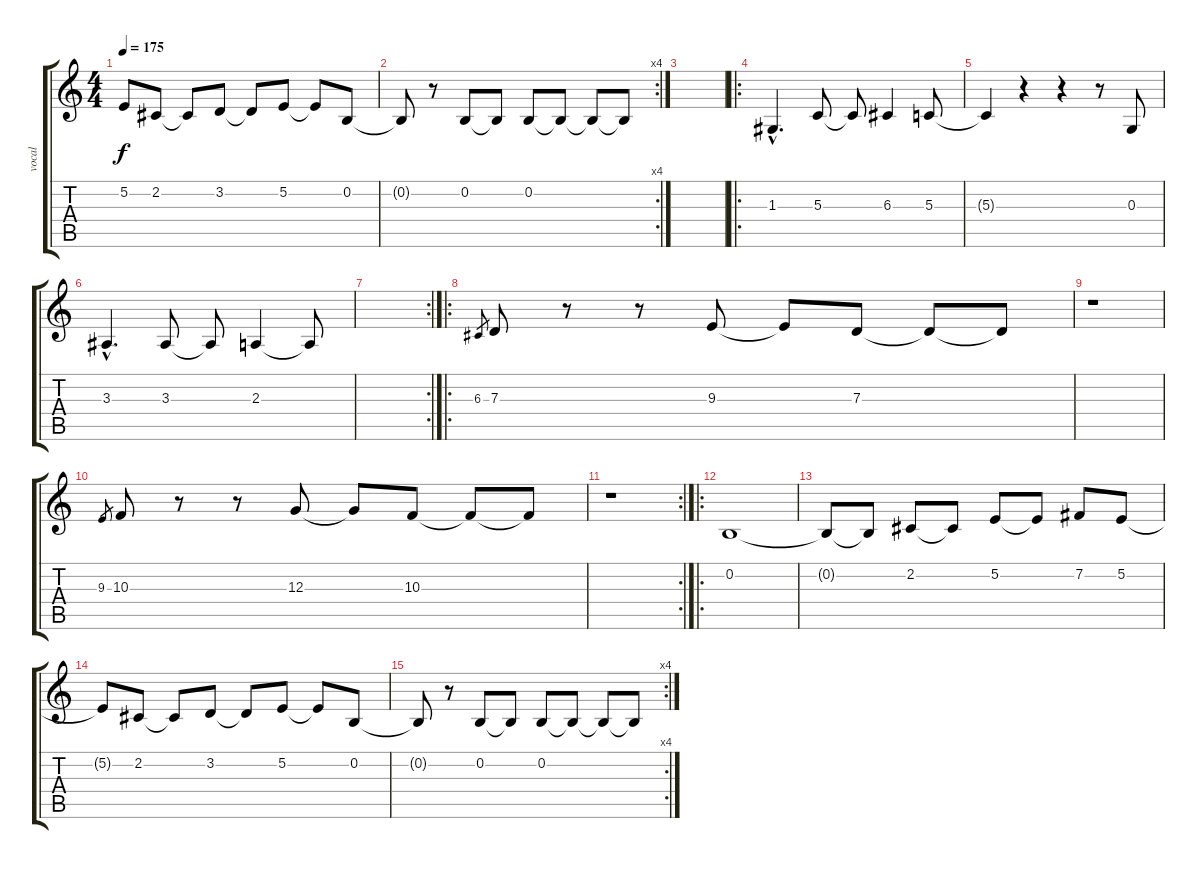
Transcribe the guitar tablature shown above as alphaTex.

\track ("vocal" "vocal") {instrument lead6voice}
\staff {score tabs}
\tuning (E4 B3 G3 D3 A2 E2) {hide}
\ts (4 4)
\tempo 175
\clef g2
\ks c
5.2{t}.8{dy f} 2.2.8 2.2{t}.8 3.2.8 3.2{t}.8 5.2.8 5.2{t}.8 0.2.8 |
\rc 4
0.2{t}.8 r.8 0.2.8 0.2{t}.8 0.2.8 0.2{t}.8 0.2{t}.8 0.2{t}.8 |
|
\ro
1.3{hac}.4{d volume 11 balance 0 instrument lead6voice} 5.3.8 5.3{t}.8 6.3.4 5.3.8 |
5.3{t}.4 r.4 r.4 r.8 0.3.8 |
3.3{hac}.4{d} 3.3.8 3.3{t}.8 2.3.4 2.3{t}.8 |
\rc 2
|
\ro
6.3.8{gr} 7.3.8{volume 16 balance 0 instrument lead6voice} r.8 r.8 9.3.8 9.3{t}.8 7.3.8 7.3{t}.8 7.3{t}.8 |
r.1 |
9.3.8{gr} 10.3.8 r.8 r.8 12.3.8 12.3{t}.8 10.3.8 10.3{t}.8 10.3{t}.8 |
\rc 2
r.1 |
\ro
0.2.1{volume 13 balance 0 instrument lead6voice} |
0.2{t}.8 0.2{t}.8 2.2.8 2.2{t}.8 5.2.8 5.2{t}.8 7.2.8 5.2.8 |
5.2{t}.8 2.2.8 2.2{t}.8 3.2.8 3.2{t}.8 5.2.8 5.2{t}.8 0.2.8 |
\rc 4
0.2{t}.8 r.8 0.2.8 0.2{t}.8 0.2.8 0.2{t}.8 0.2{t}.8 0.2{t}.8
